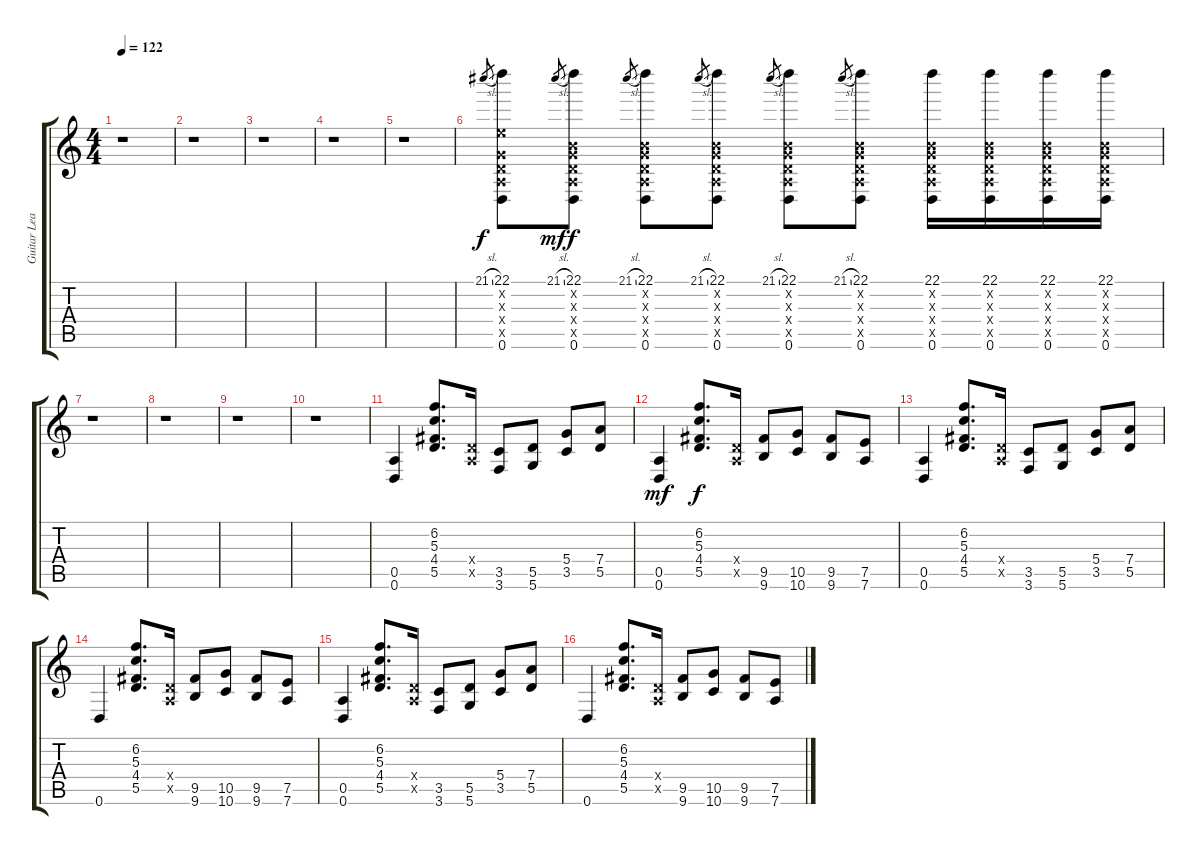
\track ("Guitar Leads" "Guitar Lea") {instrument overdrivenguitar}
\staff {score tabs}
\tuning (E4 B3 G3 D3 A2 D2) {hide}
\ts (4 4)
\tempo 122
\clef g2
\ks c
r.1{dy f} |
r.1 |
r.1 |
r.1 |
r.1{instrument guitarfretnoise} |
21.1{sl}.8{gr} (22.1 5.2{x} 0.3{x} 0.4{x} 0.5{x} 0.6).8{instrument guitarfretnoise} 21.1{sl}.8{gr dy mf} (22.1 0.2{x} 0.3{x} 0.4{x} 0.5{x} 0.6).8{dy f} 21.1{sl}.8{gr} (22.1 0.2{x} 0.3{x} 0.4{x} 0.5{x} 0.6).8 21.1{sl}.8{gr} (22.1 0.2{x} 0.3{x} 0.4{x} 0.5{x} 0.6).8 21.1{sl}.8{gr} (22.1 0.2{x} 0.3{x} 0.4{x} 0.5{x} 0.6).8 21.1{sl}.8{gr} (22.1 0.2{x} 0.3{x} 0.4{x} 0.5{x} 0.6).8 (22.1 0.2{x} 0.3{x} 0.4{x} 0.5{x} 0.6).16 (22.1 0.2{x} 0.3{x} 0.4{x} 0.5{x} 0.6).16 (22.1 0.2{x} 0.3{x} 0.4{x} 0.5{x} 0.6).16 (22.1 0.2{x} 0.3{x} 0.4{x} 0.5{x} 0.6).16 |
r.1 |
r.1 |
r.1 |
r.1 |
(0.5 0.6).4{instrument overdrivenguitar} (6.2 5.3 4.4 5.5).8{d} (0.4{x} 0.5{x}).16 (3.5 3.6).8 (5.5 5.6).8 (5.4 3.5).8 (7.4 5.5).8 |
(0.5 0.6).4{dy mf} (6.2 5.3 4.4 5.5).8{d dy f} (0.4{x} 0.5{x}).16 (9.5 9.6).8 (10.5 10.6).8 (9.5 9.6).8 (7.5 7.6).8 |
(0.5 0.6).4 (6.2 5.3 4.4 5.5).8{d} (0.4{x} 0.5{x}).16 (3.5 3.6).8 (5.5 5.6).8 (5.4 3.5).8 (7.4 5.5).8 |
0.6.4 (6.2 5.3 4.4 5.5).8{d} (0.4{x} 0.5{x}).16 (9.5 9.6).8 (10.5 10.6).8 (9.5 9.6).8 (7.5 7.6).8 |
(0.5 0.6).4 (6.2 5.3 4.4 5.5).8{d} (0.4{x} 0.5{x}).16 (3.5 3.6).8 (5.5 5.6).8 (5.4 3.5).8 (7.4 5.5).8 |
0.6.4 (6.2 5.3 4.4 5.5).8{d} (0.4{x} 0.5{x}).16 (9.5 9.6).8 (10.5 10.6).8 (9.5 9.6).8 (7.5 7.6).8
